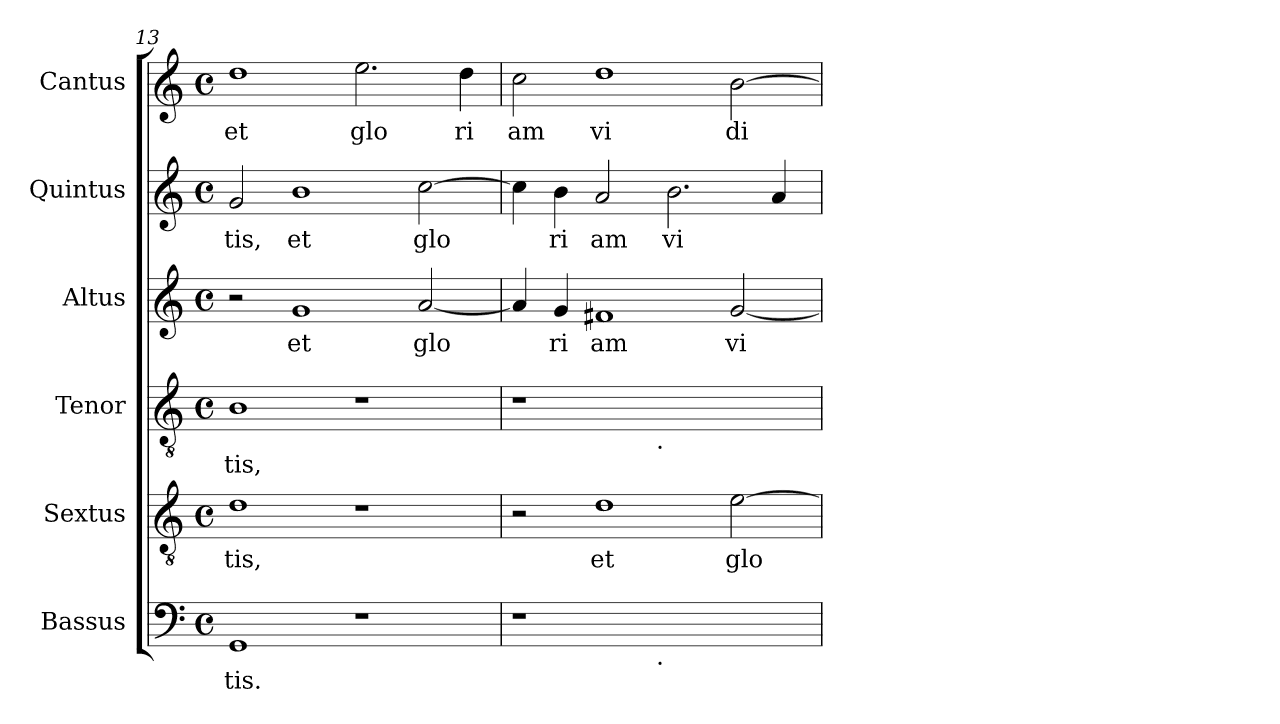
**kern	**text	**kern	**text	**kern	**text	**kern	**text	**kern	**text	**kern	**text
*part6	*part6	*part5	*part5	*part4	*part4	*part3	*part3	*part2	*part2	*part1	*part1
*staff6	*staff6	*staff5	*staff5	*staff4	*staff4	*staff3	*staff3	*staff2	*staff2	*staff1	*staff1
*I"Bassus	*	*I"Sextus	*	*I"Tenor	*	*I"Altus	*	*I"Quintus	*	*I"Cantus	*
*clefF4	*	*clefGv2	*	*clefGv2	*	*clefG2	*	*clefG2	*	*clefG2	*
*k[]	*	*k[]	*	*k[]	*	*k[]	*	*k[]	*	*k[]	*
*C:	*	*C:	*	*C:	*	*C:	*	*C:	*	*C:	*
*M4/4	*	*M4/4	*	*M4/4	*	*M4/4	*	*M4/4	*	*M4/4	*
*met(c)	*	*met(c)	*	*met(c)	*	*met(c)	*	*met(c)	*	*met(c)	*
=13	=13	=13	=13	=13	=13	=13	=13	=13	=13	=13	=13
!	!LO:LY:b:cj	!	!LO:LY:b:cj	!	!LO:LY:b:cj	!	!	!	!LO:LY:b:cj	!	!LO:LY:b:cj
1GG	tis.	1d	tis,	1B	-tis,	2r	.	2g/	tis,	1dd	et
!	!	!	!	!	!	!	!LO:LY:b:cj	!	!LO:LY:b:cj	!	!
.	.	.	.	.	.	1g	et	1b	et	.	.
!	!	!	!	!	!	!	!	!	!	!	!LO:LY:b:cj
1r	.	1r	.	1r	.	.	.	.	.	2.ee\	glo
!	!	!	!	!	!	!	!LO:LY:b:cj	!	!LO:LY:b:cj	!	!
.	.	.	.	.	.	[<2a/	glo	[>2cc\	glo	.	.
!	!	!	!	!	!	!	!	!	!	!	!LO:LY:b:cj
.	.	.	.	.	.	.	.	.	.	4dd\	ri
=14	=14	=14	=14	=14	=14	=14	=14	=14	=14	=14	=14
!	!	!	!	!	!	!	!LO:LY:b:cj	!	!LO:LY:b:cj	!	!LO:LY:b:cj
*^	*	*	*	*^	*	*	*	*	*	*	*
1r	2ryy	.	2r	.	1r	2ryy	.	4a/]	.	4cc\]	.	2cc\	am
!	!	!	!	!	!	!	!	!	!LO:LY:b:cj	!	!LO:LY:b:cj	!	!
.	.	.	.	.	.	.	.	4g/	ri	4b\	ri	.	.
!	!	!	!	!LO:LY:b:cj	!	!	!	!	!LO:LY:b:cj	!	!LO:LY:b:cj	!	!LO:LY:b:cj
.	4...ryy	.	1d	et	.	4...ryy	.	1f#X	am	2a/	am	1dd	vi
!	!	!	!	!	!	!LO:TX:b:t=.	!	!	!	!	!	!	!
!	!LO:TX:b:t=.	!	!	!	!	!	!	!	!	!	!	!	!
.	1ryy	.	.	.	.	1ryy	.	.	.	.	.	.	.
!	!	!	!	!	!	!	!	!	!	!	!LO:LY:b:cj	!	!
1ryy	.	.	.	.	1ryy	.	.	.	.	2.b\	vi	.	.
!	!	!	!	!LO:LY:b:cj	!	!	!	!	!LO:LY:b:cj	!	!	!	!LO:LY:b:cj
.	.	.	[>2e\	glo	.	.	.	[<2g/	vi	.	.	[>2b\	di
!	!	!	!	!	!	!	!	!	!	!	!LO:LY:b:cj	!	!
.	.	.	.	.	.	.	.	.	.	4a/	.	.	.
.	32ryy	.	.	.	.	32ryy	.	.	.	.	.	.	.
*v	*v	*	*	*	*v	*v	*	*	*	*	*	*	*
=	=	=	=	=	=	=	=	=	=	=	=
*-	*-	*-	*-	*-	*-	*-	*-	*-	*-	*-	*-
